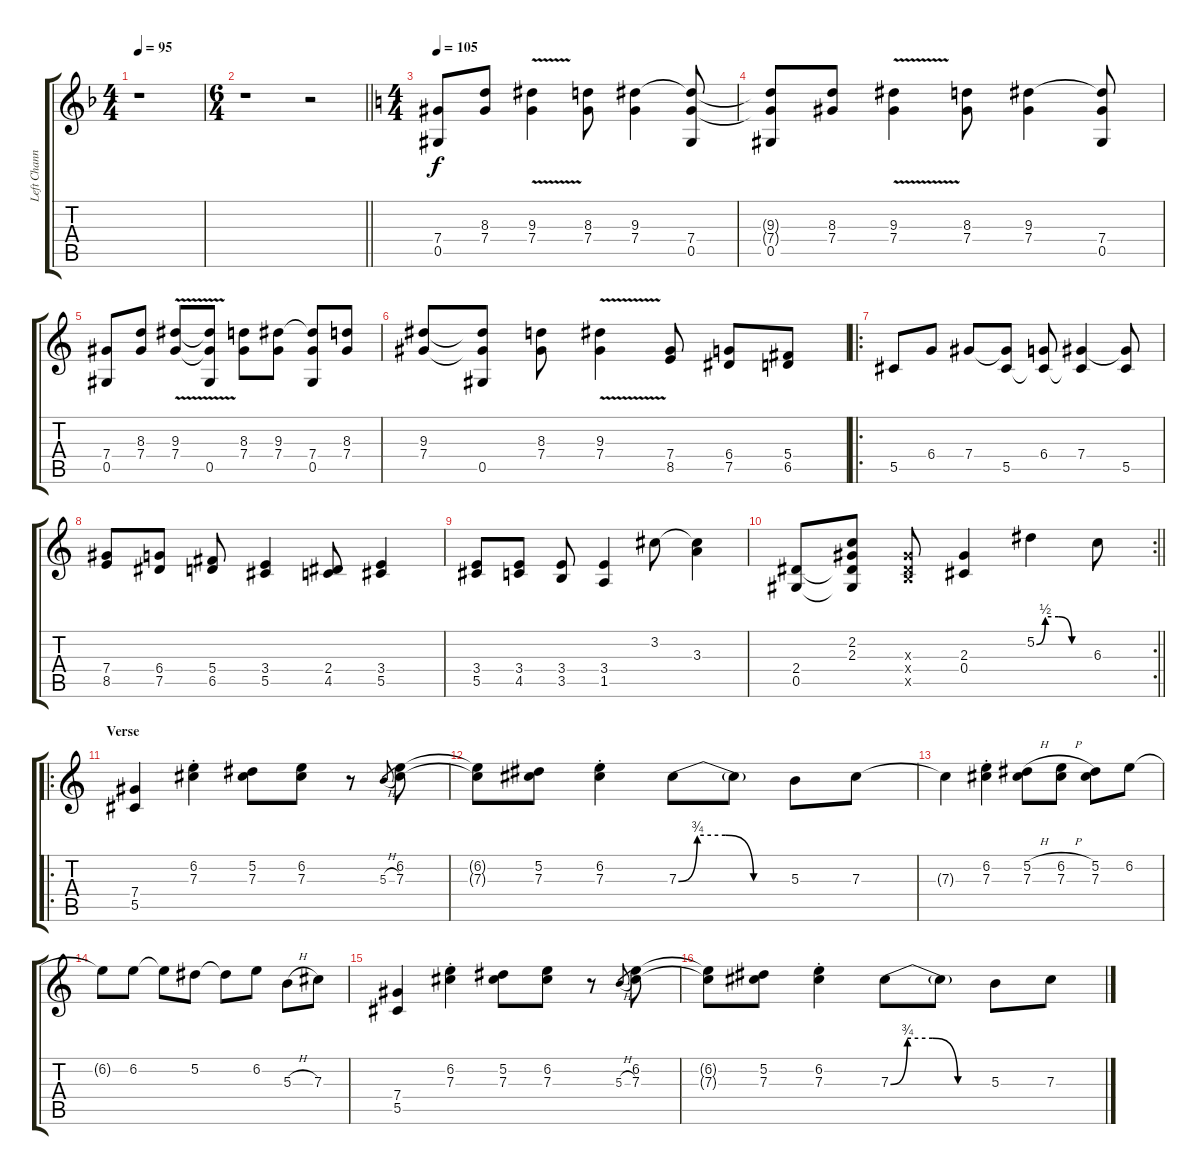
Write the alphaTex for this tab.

\track ("Left Channel" "Left Chann") {instrument distortionguitar}
\staff {score tabs}
\tuning (Eb4 Bb3 Gb3 Db3 Ab2 Eb2) {hide}
\ts (4 4)
\tempo 95
\clef g2
\ks f
r.1{dy f} |
\ts (6 4)
\barLineRight lightlight
r.1 r.2 |
\ts (4 4)
\tempo 107
\tempo 105
\ks c
(7.4 0.5).8 (8.3 7.4).8 (9.3{v} 7.4{v}).4 (8.3 7.4).8 (9.3 7.4).4 (9.3{t} 7.4 0.5).8 |
(9.3{t} 7.4{t} 0.5).8 (8.3 7.4).8 (9.3{v} 7.4{v}).4 (8.3 7.4).8 (9.3 7.4).4 (9.3{t} 7.4 0.5).8 |
(7.4 0.5).8 (8.3 7.4).8 (9.3{v} 7.4{v}).8 (9.3{t} 7.4{t} 0.5).8 (8.3 7.4).8 (9.3 7.4).8 (9.3{t} 7.4 0.5).8 (8.3 7.4).8 |
(9.3 7.4).8 (9.3{t} 7.4{t} 0.5).8 (8.3 7.4).8 (9.3{v} 7.4{v}).4 (7.4 8.5).8 (6.4 7.5).8 (5.4 6.5).8 |
\ro
5.5.8 6.4.8 7.4.8 (7.4{t} 5.5).8 (6.4 5.5{t}).8 (7.4 5.5{t}).4 (7.4{t} 5.5).8 |
(7.4 8.5).8 (6.4 7.5).8 (5.4 6.5).8 (3.4 5.5).4 (2.4 4.5).8 (3.4 5.5).4 |
(3.4 5.5).8 (3.4 4.5).8 (3.4 3.5).8 (3.4 1.5).4 3.2.8 (3.2{t} 3.3).4 |
\rc 2
\barLineRight lightlight
(2.4 0.5).8 (2.2 2.3 2.4{t} 0.5{t}).8 (2.3{x} 2.4{x} 3.5{x}).8 (2.3 0.4).4 5.2{be (custom 0 0 10 2 25 2 40 0 60 0)}.4 6.3.8 |
\ro
\section ("" "Verse ")
(7.4 5.5).4 (6.2{st} 7.3{st}).4 (5.2 7.3).8 (6.2 7.3).8 r.8 5.3{h}.8{gr} (6.2 7.3).8 |
(6.2{t} 7.3{t}).8 (5.2 7.3).8 (6.2{st} 7.3{st}).4 7.3{be (custom 0 0 10 3 25 3 40 0 60 0)}.8 7.3{t}.8 5.3.8 7.3.8 |
7.3{t}.4 (6.2{st} 7.3{st}).4 (5.2{h} 7.3).8 (6.2{h} 7.3).8 (5.2 7.3).8 6.2.8 |
6.2{t}.8 6.2.8 6.2{t}.8 5.2.8 5.2{t}.8 6.2.8 5.3{h}.8 7.3.8 |
(7.4 5.5).4 (6.2{st} 7.3{st}).4 (5.2 7.3).8 (6.2 7.3).8 r.8 5.3{h}.8{gr} (6.2 7.3).8 |
(6.2{t} 7.3{t}).8 (5.2 7.3).8 (6.2{st} 7.3{st}).4 7.3{be (custom 0 0 10 3 25 3 40 0 60 0)}.8 7.3{t}.8 5.3.8 7.3.8
